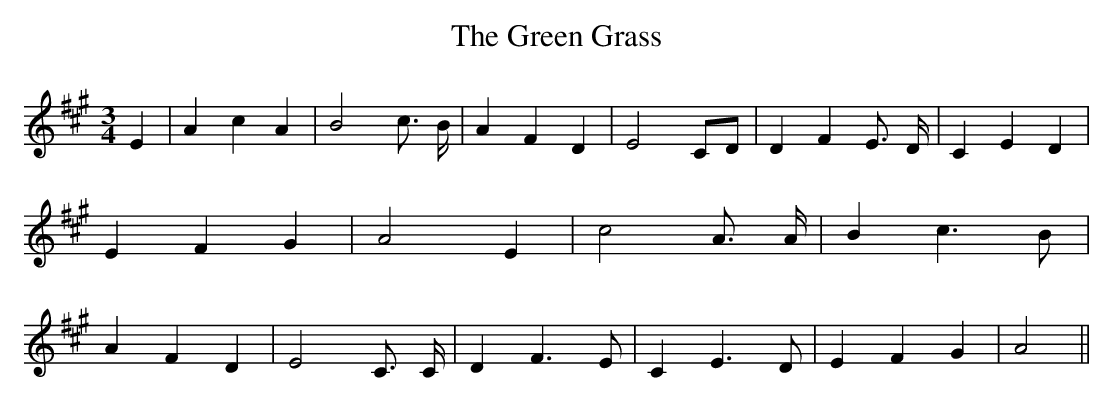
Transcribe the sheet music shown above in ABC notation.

X:1
T: The Green Grass
M:3/4
L:1/4
K:A
 E| A c A| B2 c3/4 B/4| A F D| E2C/2-D/2| D F E3/4- D/4| C E D| E F G|\
 A2 E| c2 A3/4 A/4| B c3/2 B/2| A F D| E2 C3/4 C/4| D F3/2 E/2| C E3/2 D/2|\
 E F G| A2||
